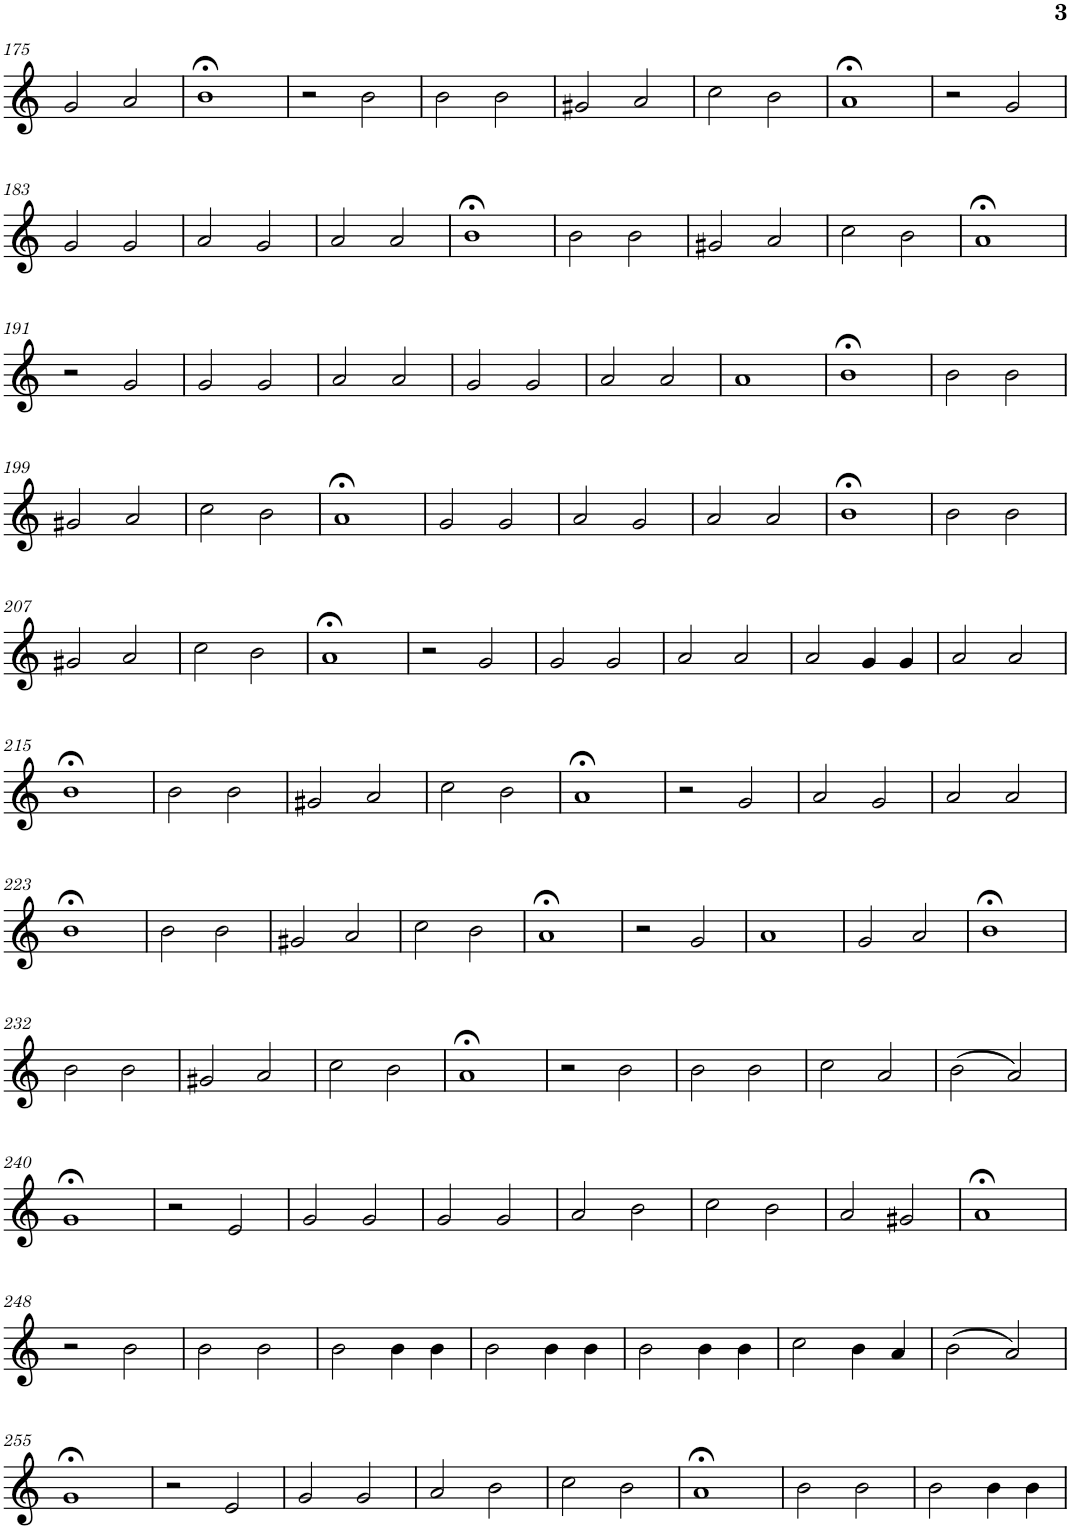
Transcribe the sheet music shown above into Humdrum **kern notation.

**kern
*part1
*staff1
*I"Piano
*I'Pno.
!!LO:PB:g=z
*clefG2
*k[]
*M4/4
*met(c)
=175
2g/
2a/
=176
1b;<
=177
2r
2b\
=178
2b\
2b\
=179
2g#X/
2a/
=180
2cc\
2b\
=181
1a;<
=182
2r
2g/
!!LO:LB:g=z
=183
2g/
2g/
=184
2a/
2g/
=185
2a/
2a/
=186
1b;<
=187
2b\
2b\
=188
2g#X/
2a/
=189
2cc\
2b\
=190
1a;<
!!LO:LB:g=z
=191
2r
2g/
=192
2g/
2g/
=193
2a/
2a/
=194
2g/
2g/
=195
2a/
2a/
=196
1a
=197
1b;<
=198
2b\
2b\
!!LO:LB:g=z
=199
2g#X/
2a/
=200
2cc\
2b\
=201
1a;<
=202
2g/
2g/
=203
2a/
2g/
=204
2a/
2a/
=205
1b;<
=206
2b\
2b\
!!LO:LB:g=z
=207
2g#X/
2a/
=208
2cc\
2b\
=209
1a;<
=210
2r
2g/
=211
2g/
2g/
=212
2a/
2a/
=213
2a/
4g/
4g/
=214
2a/
2a/
!!LO:LB:g=z
=215
1b;<
=216
2b\
2b\
=217
2g#X/
2a/
=218
2cc\
2b\
=219
1a;<
=220
2r
2g/
=221
2a/
2g/
=222
2a/
2a/
!!LO:LB:g=z
=223
1b;<
=224
2b\
2b\
=225
2g#X/
2a/
=226
2cc\
2b\
=227
1a;<
=228
2r
2g/
=229
1a
=230
2g/
2a/
=231
1b;<
!!LO:LB:g=z
=232
2b\
2b\
=233
2g#X/
2a/
=234
2cc\
2b\
=235
1a;<
=236
2r
2b\
=237
2b\
2b\
=238
2cc\
2a/
=239
(2b\
2a/)
!!LO:LB:g=z
=240
1g;<
=241
2r
2e/
=242
2g/
2g/
=243
2g/
2g/
=244
2a/
2b\
=245
2cc\
2b\
=246
2a/
2g#X/
=247
1a;<
!!LO:LB:g=z
=248
2r
2b\
=249
2b\
2b\
=250
2b\
4b\
4b\
=251
2b\
4b\
4b\
=252
2b\
4b\
4b\
=253
2cc\
4b\
4a/
=254
(2b\
2a/)
!!LO:LB:g=z
=255
1g;<
=256
2r
2e/
=257
2g/
2g/
=258
2a/
2b\
=259
2cc\
2b\
=260
1a;<
=261
2b\
2b\
=262
2b\
4b\
4b\
=
*-
